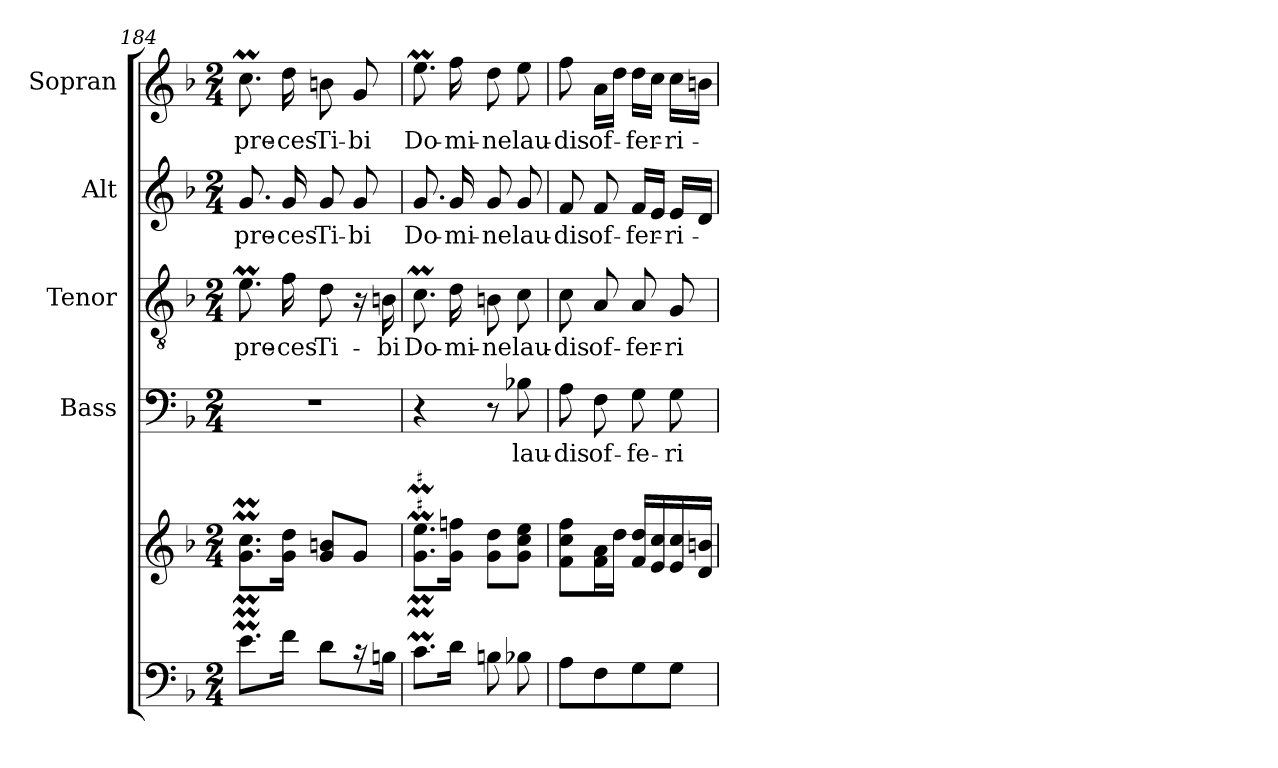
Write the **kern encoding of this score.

**kern	**kern	**kern	**text	**kern	**text	**kern	**text	**kern	**text
*part5	*part5	*part4	*part4	*part3	*part3	*part2	*part2	*part1	*part1
*staff6	*staff5	*staff4	*staff4	*staff3	*staff3	*staff2	*staff2	*staff1	*staff1
*	*	*I"Bass	*	*I"Tenor	*	*I"Alt	*	*I"Sopran	*
*	*	*I'B.	*	*I'T.	*	*I'A.	*	*I'S.	*
!!LO:PB:g=z
*clefF4	*clefG2	*clefF4	*	*clefGv2	*	*clefG2	*	*clefG2	*
*k[b-]	*k[b-]	*k[b-]	*	*k[b-]	*	*k[b-]	*	*k[b-]	*
*F:	*F:	*F:	*	*F:	*	*F:	*	*F:	*
*M2/4	*M2/4	*M2/4	*	*M2/4	*	*M2/4	*	*M2/4	*
=184	=184	=184	=184	=184	=184	=184	=184	=184	=184
!	!	!	!	!	!LO:LY:b	!	!LO:LY:b	!	!LO:LY:b
8.em\L	8.g\M 8.cc\ML	2r	.	8.em\	pre-	8.g/	pre-	8.ccM\	pre-
!	!	!	!	!	!LO:LY:b	!	!LO:LY:b	!	!LO:LY:b
16f\Jk	16g\ 16dd\Jk	.	.	16f\	-ces	16g/	-ces	16dd\	-ces
!	!	!	!	!	!LO:LY:b	!	!LO:LY:b	!	!LO:LY:b
8d\L	8g/ 8bn/L	.	.	8d\	Ti-	8g/	Ti-	8bn\	Ti-
!	!	!	!	!	!	!	!LO:LY:b	!	!LO:LY:b
16r	8g/J	.	.	16r	.	8g/	-bi	8g/	-bi
!	!	!	!	!	!LO:LY:b	!	!	!	!
16Bn\Jk	.	.	.	16Bn\	-bi	.	.	.	.
=185	=185	=185	=185	=185	=185	=185	=185	=185	=185
!	!	!	!	!	!LO:LY:b	!	!LO:LY:b	!	!LO:LY:b
8.cM\L	8.g\M 8.ee\ML	4r	.	8.cM\	Do-	8.g/	Do-	8.eem\	Do-
!	!	!	!	!	!LO:LY:b	!	!LO:LY:b	!	!LO:LY:b
16d\Jk	16g\ 16ff\Jk	.	.	16d\	-mi-	16g/	-mi-	16ff\	-mi-
!	!	!	!	!	!LO:LY:b	!	!LO:LY:b	!	!LO:LY:b
8Bn\	8g\ 8dd\L	8r	.	8Bn\	-ne	8g/	-ne	8dd\	-ne
!	!	!	!LO:LY:b	!	!LO:LY:b	!	!LO:LY:b	!	!LO:LY:b
8B-X\	8g\ 8cc\ 8ee\J	8B-X\	lau-	8c\	lau-	8g/	lau-	8ee\	lau-
=186	=186	=186	=186	=186	=186	=186	=186	=186	=186
!	!	!	!LO:LY:b	!	!LO:LY:b	!	!LO:LY:b	!	!LO:LY:b
8A\L	8f\ 8cc\ 8ff\L	8A\	-dis	8c\	-dis	8f/	-dis	8ff\	-dis
!	!	!	!LO:LY:b	!	!LO:LY:b	!	!LO:LY:b	!	!LO:LY:b
8F\	16f\ 16a\L	8F\	of-	8A/	of-	8f/	of-	16a\LL	of-
.	16dd\JJ	.	.	.	.	.	.	16dd\JJ	.
!	!	!	!LO:LY:b	!	!LO:LY:b	!	!LO:LY:b	!	!LO:LY:b
8G\	16f/ 16dd/LL	8G\	-fe-	8A/	-fer-	16f/LL	-fer-	16dd\LL	-fer-
.	16e/ 16cc/	.	.	.	.	16e/JJ	.	16cc\JJ	.
!	!	!	!LO:LY:b	!	!LO:LY:b	!	!LO:LY:b	!	!LO:LY:b
8G\J	16e/ 16cc/	8G\	-ri-	8G/	-ri-	16e/LL	-ri-	16cc\LL	-ri-
.	16d/ 16bn/JJ	.	.	.	.	16d/JJ	.	16bn\JJ	.
=	=	=	=	=	=	=	=	=	=
*-	*-	*-	*-	*-	*-	*-	*-	*-	*-
